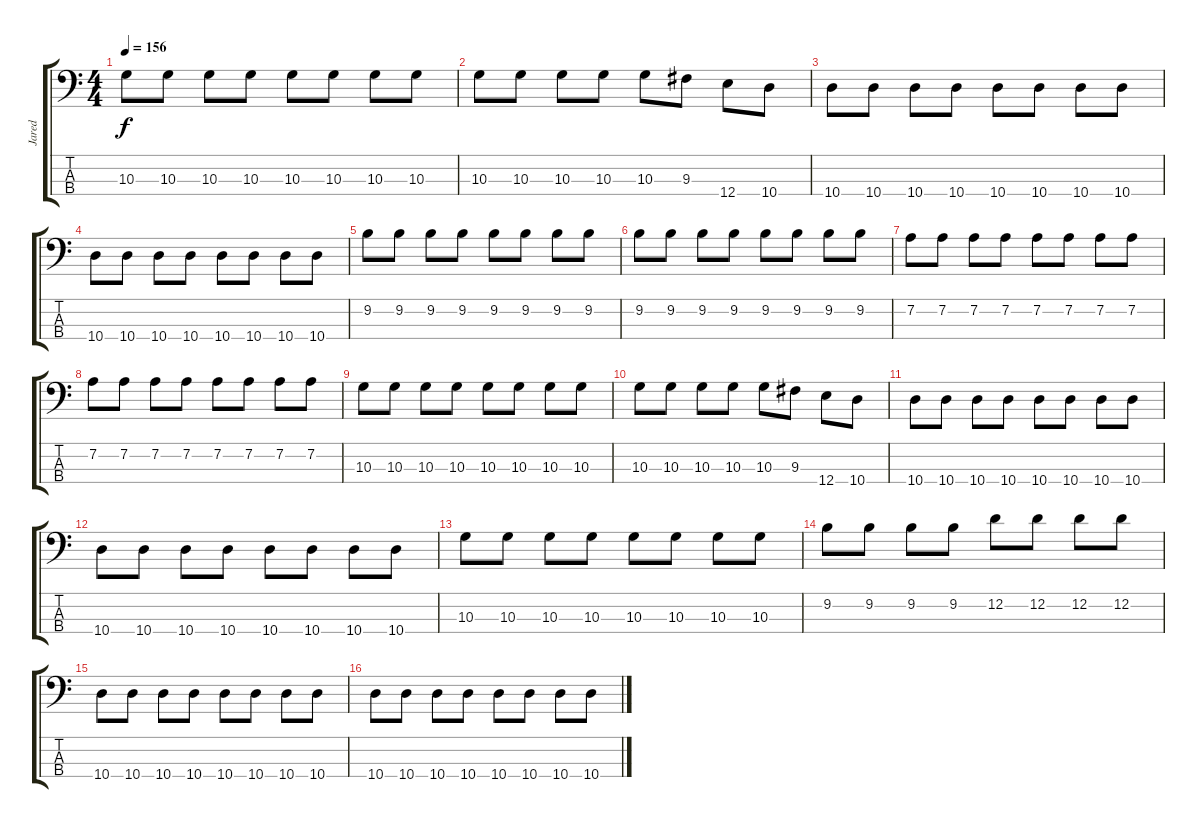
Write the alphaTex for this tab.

\track ("Jared" "Jared") {instrument electricbassfinger}
\staff {score tabs}
\tuning (G2 D2 A1 E1) {hide}
\ts (4 4)
\tempo 156
\clef f4
\ks c
10.3.8{dy f} 10.3.8 10.3.8 10.3.8 10.3.8 10.3.8 10.3.8 10.3.8 |
10.3.8 10.3.8 10.3.8 10.3.8 10.3.8 9.3.8 12.4.8 10.4.8 |
10.4.8 10.4.8 10.4.8 10.4.8 10.4.8 10.4.8 10.4.8 10.4.8 |
10.4.8 10.4.8 10.4.8 10.4.8 10.4.8 10.4.8 10.4.8 10.4.8 |
9.2.8 9.2.8 9.2.8 9.2.8 9.2.8 9.2.8 9.2.8 9.2.8 |
9.2.8 9.2.8 9.2.8 9.2.8 9.2.8 9.2.8 9.2.8 9.2.8 |
7.2.8 7.2.8 7.2.8 7.2.8 7.2.8 7.2.8 7.2.8 7.2.8 |
7.2.8 7.2.8 7.2.8 7.2.8 7.2.8 7.2.8 7.2.8 7.2.8 |
10.3.8 10.3.8 10.3.8 10.3.8 10.3.8 10.3.8 10.3.8 10.3.8 |
10.3.8 10.3.8 10.3.8 10.3.8 10.3.8 9.3.8 12.4.8 10.4.8 |
10.4.8 10.4.8 10.4.8 10.4.8 10.4.8 10.4.8 10.4.8 10.4.8 |
10.4.8 10.4.8 10.4.8 10.4.8 10.4.8 10.4.8 10.4.8 10.4.8 |
10.3.8 10.3.8 10.3.8 10.3.8 10.3.8 10.3.8 10.3.8 10.3.8 |
9.2.8 9.2.8 9.2.8 9.2.8 12.2.8 12.2.8 12.2.8 12.2.8 |
10.4.8 10.4.8 10.4.8 10.4.8 10.4.8 10.4.8 10.4.8 10.4.8 |
10.4.8 10.4.8 10.4.8 10.4.8 10.4.8 10.4.8 10.4.8 10.4.8
